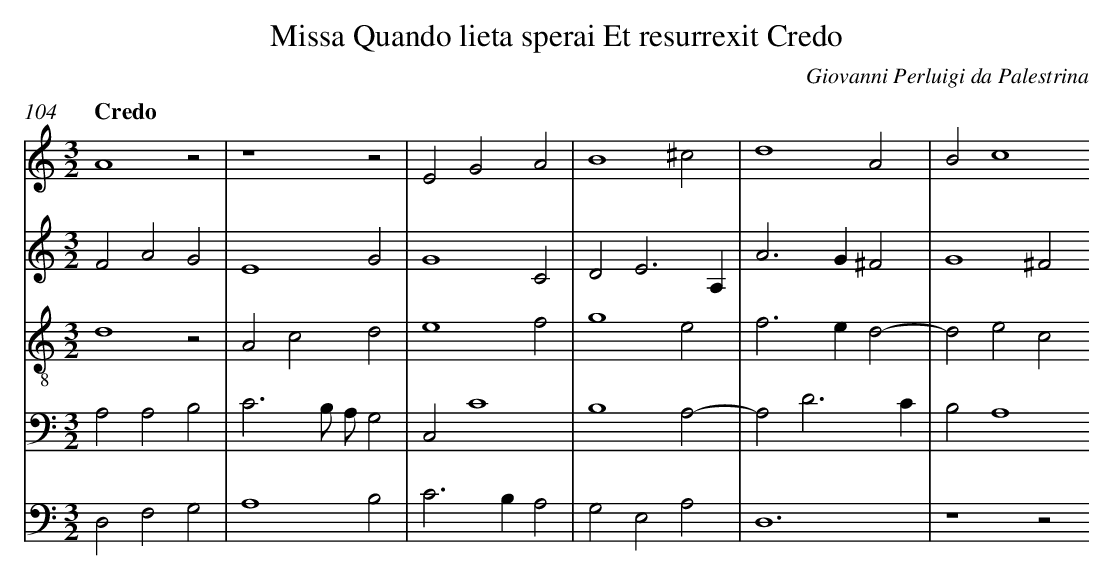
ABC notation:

X:1
T: Missa Quando lieta sperai Et resurrexit Credo
C: Giovanni Perluigi da Palestrina
L: 1/4
M: 3/2
Q: "Credo"
V: 1 clef=treble
V: 2 clef=treble
V: 3 clef=treble-8
V: 4 clef=bass
V: 5 clef=bass
K: C
[V:1] A4z2 |
[V:2] F2A2G2 |
[V:3] d4z2 |
[V:4] A,2A,2B,2 |
[V:5] D,2F,2G,2 |
[V:1] z4z2 |
[V:2] E4G2 |
[V:3] A2c2d2 |
[V:4] C3B,/ A,/G,2 |
[V:5] A,4B,2 |
[V:1] E2G2A2 |
[V:2] G4C2 |
[V:3] e4f2 |
[V:4] C,2C4 |
[V:5] C2>B,2A,2 |
[V:1] B4^c2 |
[V:2] D2E3A, |
[V:3] g4e2 |
[V:4] B,4A,2- |
[V:5] G,2E,2A,2 |
[V:1] d4A2 |
[V:2] A2>G2^F2 |
[V:3] f2>e2d2- |
[V:4] A,2D3C |
[V:5] D,6 |
[V:1] B2c4
[V:2] G4^F2
[V:3] d2e2c2
[V:4] B,2A,4
[V:5] z4z2
